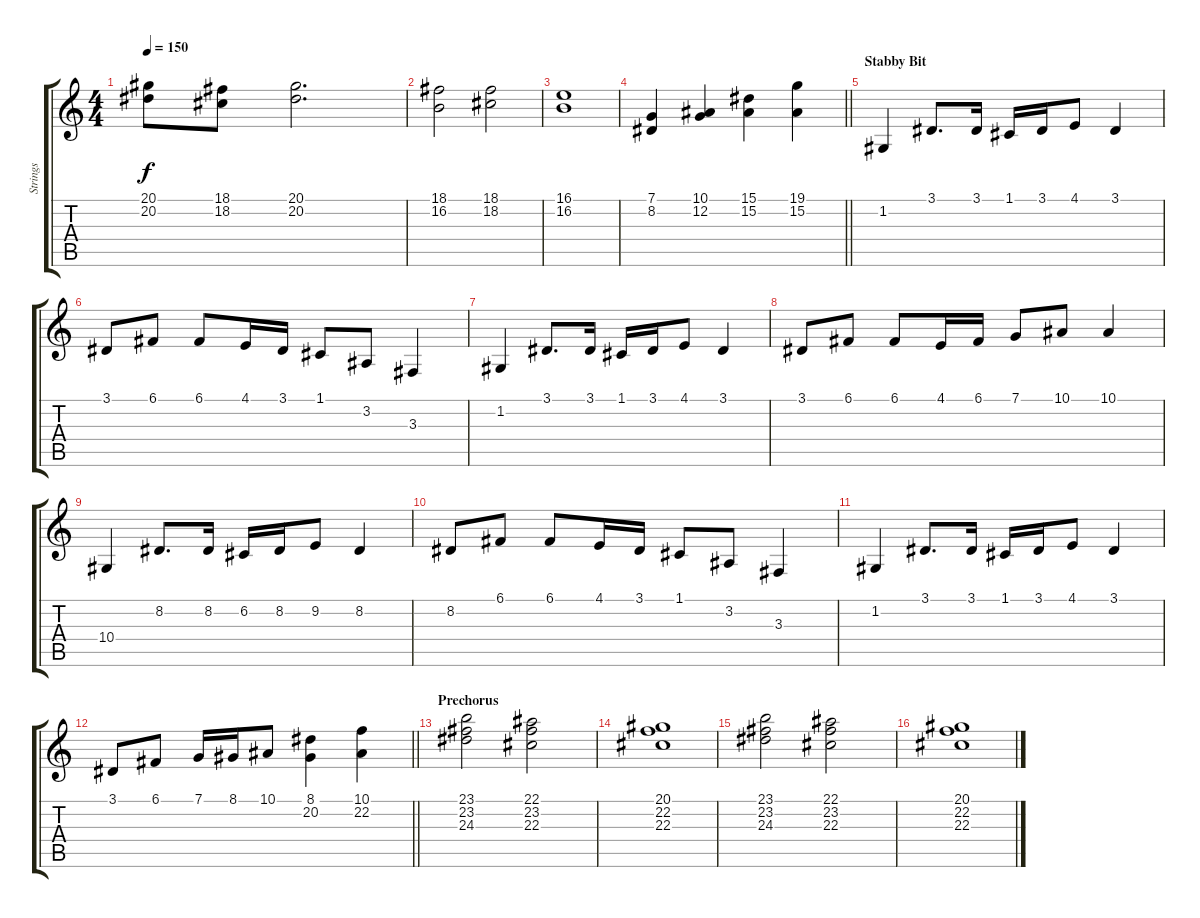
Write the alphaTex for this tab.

\track ("Strings" "Strings") {instrument stringensemble1}
\staff {score tabs}
\tuning (C4 G3 Eb3 Bb2 F2 C2) {hide}
\ts (4 4)
\tempo 150
\clef g2
\ks c
(20.1 20.2).8{dy f} (18.1 18.2).8 (20.1 20.2).2{d} |
(18.1 16.2).2 (18.1 18.2).2 |
(16.1 16.2).1 |
\barLineRight lightlight
(7.1 8.2).4 (10.1 12.2).4 (15.1 15.2).4 (19.1 15.2).4 |
\section ("" "Stabby Bit")
1.2.4 3.1.8{d} 3.1.16 1.1.16 3.1.16 4.1.8 3.1.4 |
3.1.8 6.1.8 6.1.8 4.1.16 3.1.16 1.1.8 3.2.8 3.3.4 |
1.2.4 3.1.8{d} 3.1.16 1.1.16 3.1.16 4.1.8 3.1.4 |
3.1.8 6.1.8 6.1.8 4.1.16 6.1.16 7.1.8 10.1.8 10.1.4 |
10.4.4 8.2.8{d} 8.2.16 6.2.16 8.2.16 9.2.8 8.2.4 |
8.2.8 6.1.8 6.1.8 4.1.16 3.1.16 1.1.8 3.2.8 3.3.4 |
1.2.4 3.1.8{d} 3.1.16 1.1.16 3.1.16 4.1.8 3.1.4 |
\barLineRight lightlight
3.1.8 6.1.8 7.1.16 8.1.16 10.1.8 (8.1 20.2).4 (10.1 22.2).4 |
\section ("" "Prechorus")
(23.1 23.2 24.3).2 (22.1 23.2 22.3).2 |
(20.1 22.2 22.3).1 |
(23.1 23.2 24.3).2 (22.1 23.2 22.3).2 |
(20.1 22.2 22.3).1
